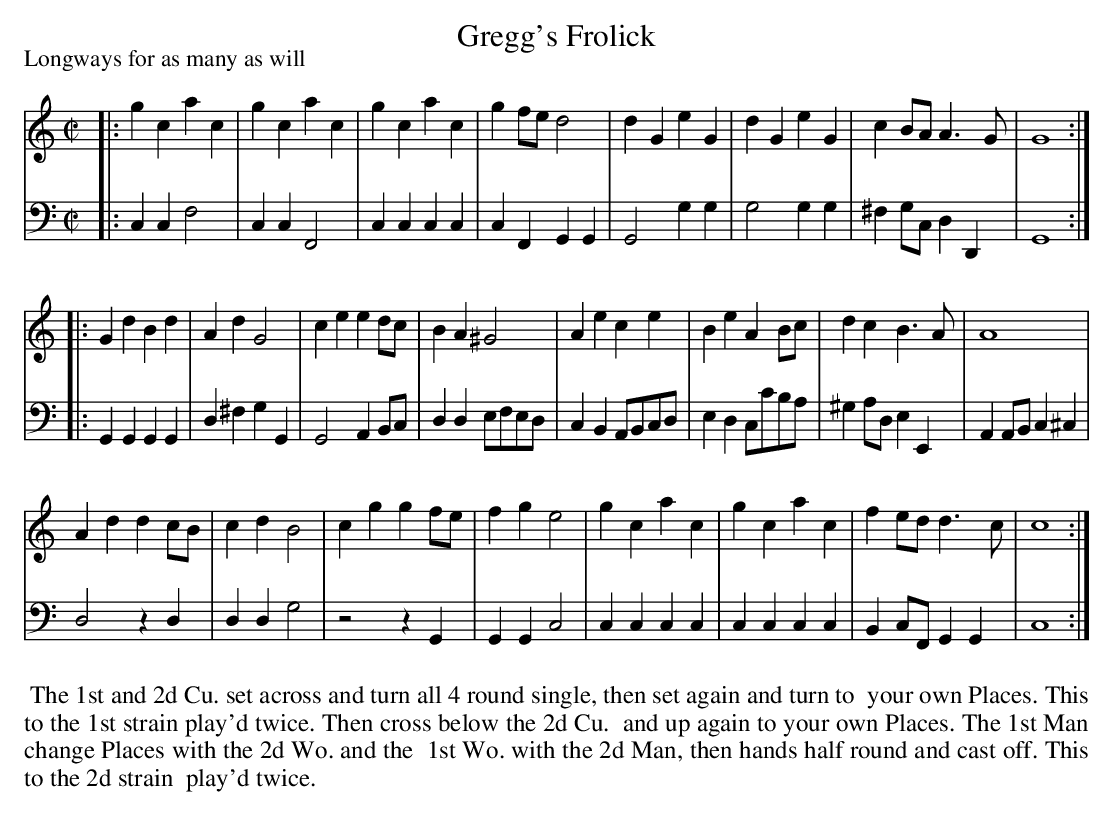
X:1
T: Gregg's Frolick
P: Longways for as many as will
M: C|
L: 1/8
K: C
V: 1
|:\
g2c2 a2c2 | g2c2 a2c2 | g2c2 a2c2 | g2fe d4 |\
d2G2 e2G2 | d2G2 e2G2 | c2BA A3G  | G8 :|
|:\
G2d2 B2d2 | A2d2 G4   | c2e2 e2dc | B2A2 ^G4 |\
A2e2 c2e2 | B2e2 A2Bc | d2c2 B3A  | A8 |
A2d2 d2cB | c2d2 B4   | c2g2 g2fe | f2g2 e4 |\
g2c2 a2c2 | g2c2 a2c2 | f2ed d3c  | c8 :|
V: 2 clef=bass middle=d
|:\
c2c2 f4 | c2c2 F4 | c2c2 c2c2 | c2F2 G2G2 |\
G4 g2g2 | g4 g2g2 | ^f2gc d2D2 | G8 :|\
|:\
G2G2 G2G2 | d2^f2 g2G2 | G4 A2Bc | d2d2 efed |\
c2B2 ABcd |
e2d2 cc'ba | ^g2ad e2E2 | A2AB c2^c2 |\
d4 z2d2 | d2d2 g4 | z4 z2G2 | G2G2 c4 |\
c2c2 c2c2 | c2c2 c2c2 | B2cF G2G2 | c8 :|
